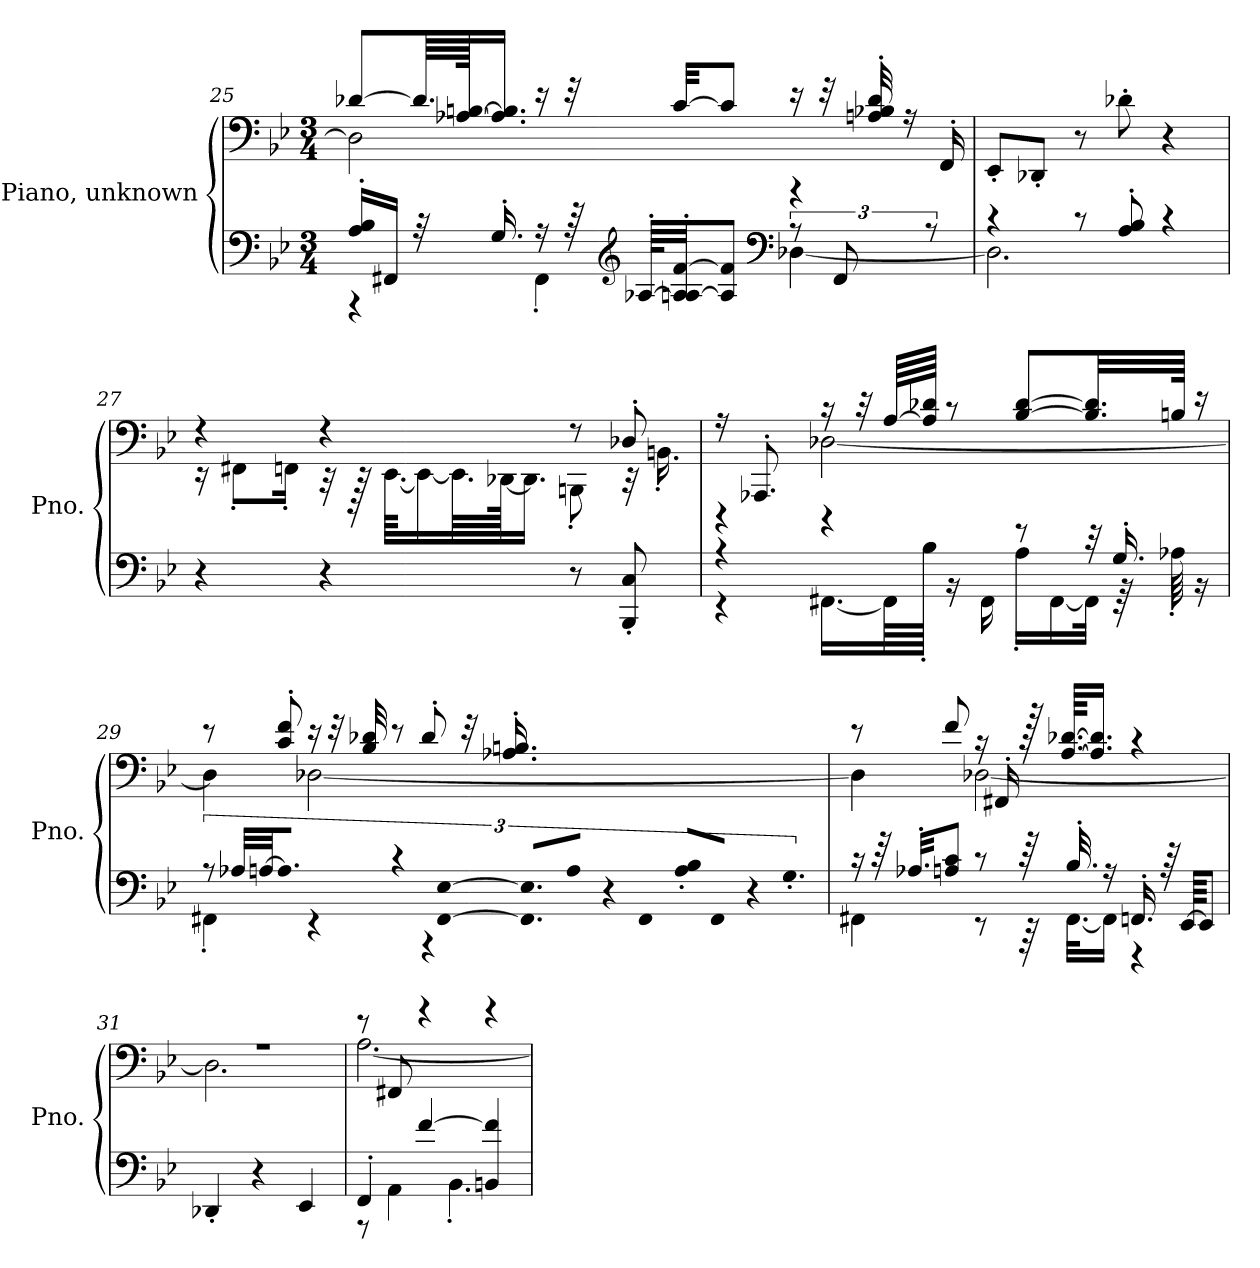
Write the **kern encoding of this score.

**kern	**kern
*part1	*part1
*staff2	*staff1
*I"Piano, unknown	*
*I'Pno.	*
!!LO:LB:g=z
*clefF4	*clefF4
*k[b-e-]	*k[b-e-]
*M3/4	*M3/4
=25	=25
*^	*^
16A/' 16B-/'LL	4r	[8d-X/L	2D-\]
16FF#X/JJ	.	.	.
32r	.	64.d-/LLL]	.
.	.	[128A-X/ [128Bn/JJK	.
16.G'/	.	16.A-/] 16.B/]JJ	.
16r	4FF#'\	16r	.
64r	.	32r	.
*clefG2	*	*	*
[64A-X'/KLLL	.	.	.
32A-/]' [32An/' [32f/'JJ	.	[32c/KKL	.
8A/] 8f/]J	.	8c/J]	.
*clefF4	*	*	*
12r	[4D-X\	16r	4r
.	.	32r	.
12FF#/	.	.	.
.	.	32An/' 32B-X/' 32d-/'	.
.	.	16r	.
12r	.	.	.
.	.	16FF'/	.
*	*	*v	*v
=26	=26	=26
4r	2.D-\]	8EE-'/L
.	.	8DD-X'/J
8r	.	8r
8A/' 8B-/'	.	8d-X'\
4r	.	4r
*v	*v	*
!!LO:PB:g=z
=27	=27
*	*^
4r	4r	16r
.	.	8FF#X'\L
.	.	16FFn'\Jk
4r	4r	32r
.	.	128r
.	.	[64.EE-\KKLL
.	.	16EE-\_
.	.	64.EE-\LL]
.	.	[128DD-X\JJK
.	.	16.DD-\JJ]
8r	8r	8BBBn'\
8BBB-/' 8C/'	8D-X'/	32r
.	.	16.BBn'\
=28	=28	=28
*^	*	*
4r	4r	16r	4r
.	.	8.AAA-X'/	.
4r	[16.FF#X\LL	16r	[2D-X\
.	.	32r	.
.	64FF#\LL]	[64A/LLLL	.
.	64B-'\JJJJ	64A/] 64d-X/JJJJ	.
.	16r	8r	.
.	16FF#\	.	.
8r	16A'\LL	[8B-/ [8d-/L	.
.	[16FF#\	.	.
32r	32FF#\JJk]	32.B-/] 32.d-/]LL	.
16.G'/	64r	.	.
.	64A-X'\	64Bn/JJJk	.
.	16r	16r	.
!!LO:LB:g=z	!!
=29	=29	=29	=29
12r	4FF#X'\	8r	4D-\]
48A-X/LLL	.	.	.
[48An/J	.	.	.
16.A/JJ]	.	8c/' 8f/'	.
64r	.	.	.
[64FF#/ [64E-/	.	.	.
16.FF#/] 16.E-/]LL	4r	16r	[2D-X\
.	.	32r	.
32A/JJk	.	32B-/ 32d-X/	.
16r	.	8r	.
16FF#/	.	.	.
16A/' 16B-/'LL	4r	8d-'/	.
16FF#/JJ	.	.	.
32r	.	32r	.
16.G'/	.	16.A-X/' 16.Bn/'	.
!!LO:LB:g=z	!!
=30	=30	=30	=30
16r	4FF#X\	8r	4D-\]
64r	.	.	.
32.A-X'/KKL	.	.	.
8An/ 8c/J	.	8f/	.
8r	8r	16r	[2D-X\
.	.	16FF#X'/	.
64r	64r	128r	.
.	.	[64.A/ [64.d-X/KKLL	.
32.B-'/	[32.FF#\KLL	.	.
.	.	16.A/] 16.d-/]JJ	.
16r	16FF#\JJ]	.	.
16.FFn'/	4r	4r	.
64r	.	.	.
[64EE-/KKKL	.	.	.
8EE-/J]	.	.	.
*v	*v	*	*
=31	=31	=31
4DD-X'/	2.r	2.D-\]
4r	.	.
4EE-/	.	.
=32	=32	=32
*^	*	*
4FF'/	8r	8r	[2.A\
.	4AA\	8FF#X/	.
[4f/	.	4r	.
.	4.BB-'\	.	.
4BBn/ 4f/]	.	4r	.
*v	*v	*	*
*	*v	*v
=	=
*-	*-
